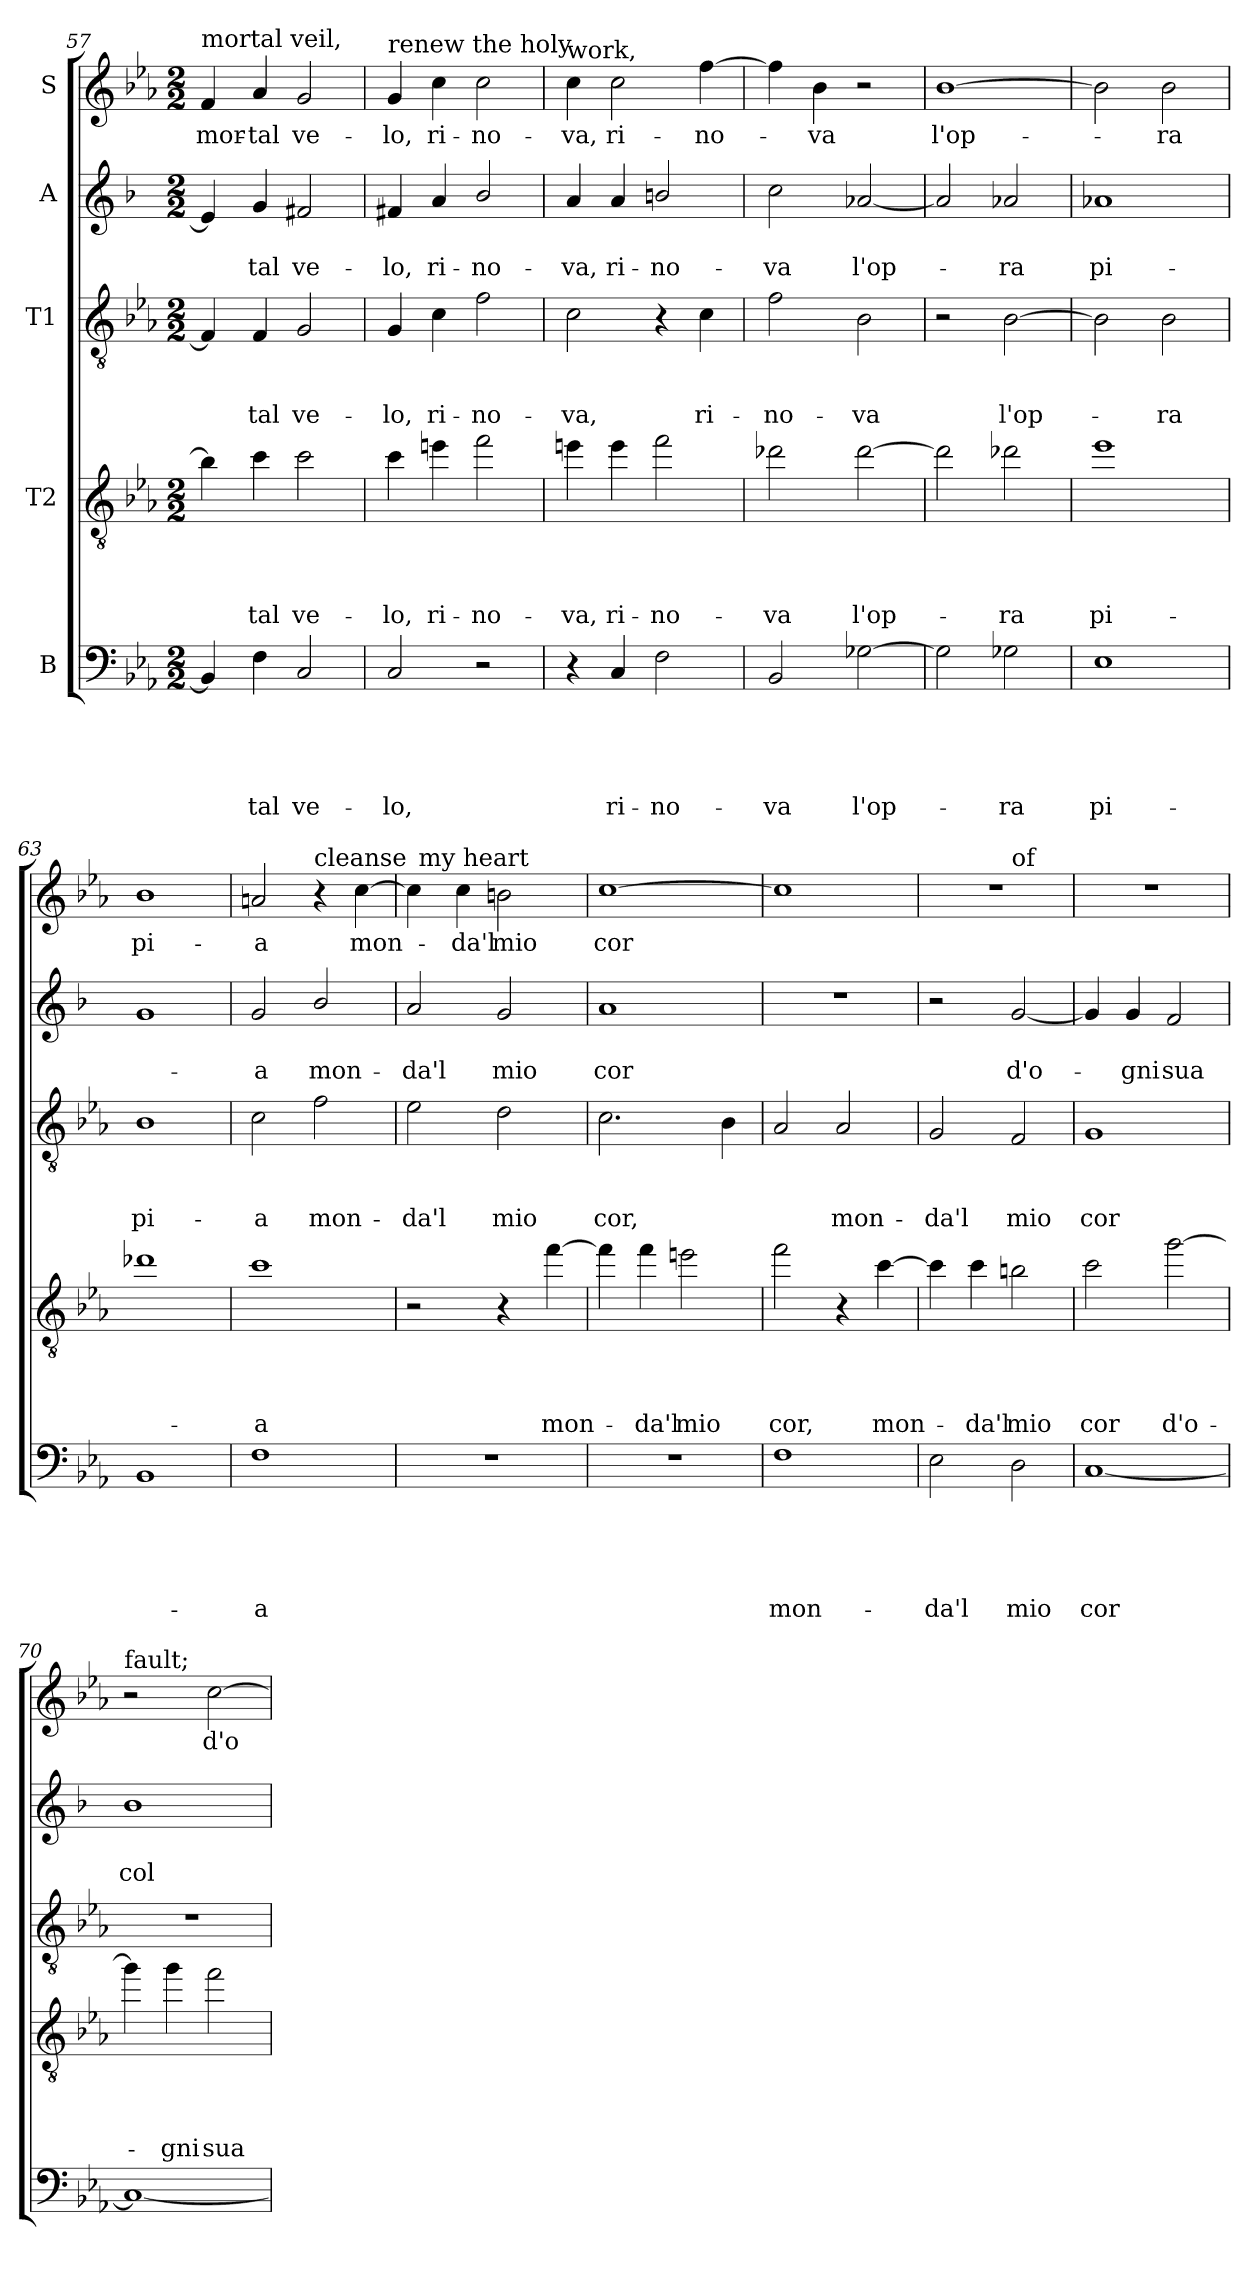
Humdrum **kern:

**kern	**text	**text	**text	**text	**text	**kern	**text	**text	**text	**text	**kern	**text	**text	**text	**kern	**text	**text	**kern	**text
*part5	*part5	*part5	*part5	*part5	*part5	*part4	*part4	*part4	*part4	*part4	*part3	*part3	*part3	*part3	*part2	*part2	*part2	*part1	*part1
*staff5	*staff5	*staff5	*staff5	*staff5	*staff5	*staff4	*staff4	*staff4	*staff4	*staff4	*staff3	*staff3	*staff3	*staff3	*staff2	*staff2	*staff2	*staff1	*staff1
*I"B	*	*	*	*	*	*I"T2	*	*	*	*	*I"T1	*	*	*	*I"A	*	*	*I"S	*
*clefF4	*	*	*	*	*	*clefGv2	*	*	*	*	*clefGv2	*	*	*	*clefG2	*	*	*clefG2	*
*	*	*	*	*	*	*ITrd8c14	*	*	*	*	*	*	*	*	*ITrd1c2	*	*	*	*
*k[b-e-a-]	*	*	*	*	*	*k[b-e-a-]	*	*	*	*	*k[b-e-a-]	*	*	*	*k[b-e-a-]	*	*	*k[b-e-a-]	*
*E-:	*	*	*	*	*	*E-:	*	*	*	*	*E-:	*	*	*	*E-:	*	*	*E-:	*
*M2/2	*	*	*	*	*	*M2/2	*	*	*	*	*M2/2	*	*	*	*M2/2	*	*	*M2/2	*
=57	=57	=57	=57	=57	=57	=57	=57	=57	=57	=57	=57	=57	=57	=57	=57	=57	=57	=57	=57
!	!	!	!	!	!	!	!	!	!	!	!	!	!	!	!	!	!	!LO:TX:a:t=mortal veil,	!
!	!	!	!	!	!	!	!	!	!	!	!	!	!	!	!	!	!	!	!LO:LY:b
4BB-/]	.	.	.	.	.	4B-\]	.	.	.	.	4F/]	.	.	.	4d-/]	.	.	4f/	mor-
!	!	!	!	!	!LO:LY:b	!	!	!	!	!LO:LY:b	!	!	!	!LO:LY:b	!	!	!LO:LY:b	!	!LO:LY:b
4F\	.	.	.	.	-tal	4c\	.	.	.	-tal	4F/	.	.	-tal	4f/	.	-tal	4a-/	-tal
!	!	!	!	!	!LO:LY:b	!	!	!	!	!LO:LY:b	!	!	!	!LO:LY:b	!	!	!LO:LY:b	!	!LO:LY:b
2C/	.	.	.	.	ve-	2c\	.	.	.	ve-	2G/	.	.	ve-	2en/	.	ve-	2g/	ve-
=58	=58	=58	=58	=58	=58	=58	=58	=58	=58	=58	=58	=58	=58	=58	=58	=58	=58	=58	=58
!	!	!	!	!	!	!	!	!	!	!	!	!	!	!	!	!	!	!LO:TX:a:t=renew the holy	!
!	!	!	!	!	!LO:LY:b	!	!	!	!	!LO:LY:b	!	!	!	!LO:LY:b	!	!	!LO:LY:b	!	!LO:LY:b
2C/	.	.	.	.	-lo,	4c\	.	.	.	-lo,	4G/	.	.	-lo,	4e/	.	-lo,	4g/	-lo,
!	!	!	!	!	!	!	!	!	!	!LO:LY:b	!	!	!	!LO:LY:b	!	!	!LO:LY:b	!	!LO:LY:b
.	.	.	.	.	.	4en\	.	.	.	ri-	4c\	.	.	ri-	4g/	.	ri-	4cc\	ri-
!	!	!	!	!	!	!	!	!	!	!LO:LY:b	!	!	!	!LO:LY:b	!	!	!LO:LY:b	!	!LO:LY:b
2r	.	.	.	.	.	2f\	.	.	.	-no-	2f\	.	.	-no-	2a-/	.	-no-	2cc\	-no-
!!LO:PB:g=z
=59	=59	=59	=59	=59	=59	=59	=59	=59	=59	=59	=59	=59	=59	=59	=59	=59	=59	=59	=59
!	!	!	!	!	!	!	!	!	!	!	!	!	!	!	!	!	!	!LO:TX:a:t=work,	!
!	!	!	!	!	!	!	!	!	!	!LO:LY:b	!	!	!	!LO:LY:b	!	!	!LO:LY:b	!	!LO:LY:b
4r	.	.	.	.	.	4en\	.	.	.	-va,	2c\	.	.	-va,	4g/	.	-va,	4cc\	-va,
!	!	!	!	!	!LO:LY:b	!	!	!	!	!LO:LY:b	!	!	!	!	!	!	!LO:LY:b	!	!LO:LY:b
4C/	.	.	.	.	ri-	4e\	.	.	.	ri-	.	.	.	.	4g/	.	ri-	2cc\	ri-
!	!	!	!	!	!LO:LY:b	!	!	!	!	!LO:LY:b	!	!	!	!	!	!	!LO:LY:b	!	!
2F\	.	.	.	.	-no-	2f\	.	.	.	-no-	4r	.	.	.	2an/	.	-no-	.	.
!	!	!	!	!	!	!	!	!	!	!	!	!	!	!LO:LY:b	!	!	!	!	!LO:LY:b
.	.	.	.	.	.	.	.	.	.	.	4c\	.	.	ri-	.	.	.	[4ff\	-no-
=60	=60	=60	=60	=60	=60	=60	=60	=60	=60	=60	=60	=60	=60	=60	=60	=60	=60	=60	=60
!	!	!	!	!	!LO:LY:b	!	!	!	!	!LO:LY:b	!	!	!	!LO:LY:b	!	!	!LO:LY:b	!	!
2BB-/	.	.	.	.	-va	2d-X\	.	.	.	-va	2f\	.	.	-no-	2b-\	.	-va	4ff\]	.
!	!	!	!	!	!	!	!	!	!	!	!	!	!	!	!	!	!	!	!LO:LY:b
.	.	.	.	.	.	.	.	.	.	.	.	.	.	.	.	.	.	4b-\	-va
!	!	!	!	!	!LO:LY:b	!	!	!	!	!LO:LY:b	!	!	!	!LO:LY:b	!	!	!LO:LY:b	!	!
[2G-X\	.	.	.	.	l'op-	[2d-\	.	.	.	l'op-	2B-\	.	.	-va	[2g-X/	.	l'op-	2r	.
=61	=61	=61	=61	=61	=61	=61	=61	=61	=61	=61	=61	=61	=61	=61	=61	=61	=61	=61	=61
!	!	!	!	!	!	!	!	!	!	!	!	!	!	!	!	!	!	!	!LO:LY:b
2G-\]	.	.	.	.	.	2d-\]	.	.	.	.	2r	.	.	.	2g-/]	.	.	[1b-	l'op-
!	!	!	!	!	!LO:LY:b	!	!	!	!	!LO:LY:b	!	!	!	!LO:LY:b	!	!	!LO:LY:b	!	!
2G-\	.	.	.	.	-ra	2d-\	.	.	.	-ra	[2B-\	.	.	l'op-	2g-/	.	-ra	.	.
=62	=62	=62	=62	=62	=62	=62	=62	=62	=62	=62	=62	=62	=62	=62	=62	=62	=62	=62	=62
!	!	!	!	!	!LO:LY:b	!	!	!	!	!LO:LY:b	!	!	!	!	!	!	!LO:LY:b	!	!
1E-	.	.	.	.	pi-	1e-	.	.	.	pi-	2B-\]	.	.	.	1g-	.	pi-	2b-\]	.
!	!	!	!	!	!	!	!	!	!	!	!	!	!	!LO:LY:b	!	!	!	!	!LO:LY:b
.	.	.	.	.	.	.	.	.	.	.	2B-\	.	.	-ra	.	.	.	2b-\	-ra
=63	=63	=63	=63	=63	=63	=63	=63	=63	=63	=63	=63	=63	=63	=63	=63	=63	=63	=63	=63
!	!	!	!	!	!	!	!	!	!	!	!	!	!	!LO:LY:b	!	!	!	!	!LO:LY:b
1BB-	.	.	.	.	.	1d-X	.	.	.	.	1B-	.	.	pi-	1f	.	.	1b-	pi-
=64	=64	=64	=64	=64	=64	=64	=64	=64	=64	=64	=64	=64	=64	=64	=64	=64	=64	=64	=64
!	!	!	!	!	!LO:LY:b	!	!	!	!	!LO:LY:b	!	!	!	!LO:LY:b	!	!	!LO:LY:b	!	!LO:LY:b
1F	.	.	.	.	-a	1c	.	.	.	-a	2c\	.	.	-a	2f/	.	-a	2an/	-a
!	!	!	!	!	!	!	!	!	!	!	!	!	!	!	!	!	!	!LO:TX:a:t=cleanse	!
!	!	!	!	!	!	!	!	!	!	!	!	!	!	!LO:LY:b	!	!	!LO:LY:b	!	!
.	.	.	.	.	.	.	.	.	.	.	2f\	.	.	mon-	2a-/	.	mon-	4r	.
!	!	!	!	!	!	!	!	!	!	!	!	!	!	!	!	!	!	!	!LO:LY:b
.	.	.	.	.	.	.	.	.	.	.	.	.	.	.	.	.	.	[4cc\	mon-
!!LO:LB:g=z
=65	=65	=65	=65	=65	=65	=65	=65	=65	=65	=65	=65	=65	=65	=65	=65	=65	=65	=65	=65
!	!	!	!	!	!	!	!	!	!	!	!	!	!	!LO:LY:b	!	!	!LO:LY:b	!	!
*	*	*	*	*	*	*	*	*	*	*	*	*	*	*	*	*	*	*^	*
1r	.	.	.	.	.	2r	.	.	.	.	2e-\	.	.	-da'l	2g/	.	-da'l	4cc\]	32ryy	.
!	!	!	!	!	!	!	!	!	!	!	!	!	!	!	!	!	!	!	!LO:TX:a:t=my heart	!
.	.	.	.	.	.	.	.	.	.	.	.	.	.	.	.	.	.	.	2ryy	.
!	!	!	!	!	!	!	!	!	!	!	!	!	!	!	!	!	!	!	!	!LO:LY:b
.	.	.	.	.	.	.	.	.	.	.	.	.	.	.	.	.	.	4cc\	.	-da'l
!	!	!	!	!	!	!	!	!	!	!	!	!	!	!LO:LY:b	!	!	!LO:LY:b	!	!	!LO:LY:b
.	.	.	.	.	.	4r	.	.	.	.	2d\	.	.	mio	2f/	.	mio	2bn\	.	mio
.	.	.	.	.	.	.	.	.	.	.	.	.	.	.	.	.	.	.	4...ryy	.
!	!	!	!	!	!	!	!	!	!	!LO:LY:b	!	!	!	!	!	!	!	!	!	!
.	.	.	.	.	.	[4f\	.	.	.	mon-	.	.	.	.	.	.	.	.	.	.
=66	=66	=66	=66	=66	=66	=66	=66	=66	=66	=66	=66	=66	=66	=66	=66	=66	=66	=66	=66	=66
!	!	!	!	!	!	!	!	!	!	!	!	!	!	!LO:LY:b	!	!	!LO:LY:b	!	!	!LO:LY:b
*	*	*	*	*	*	*	*	*	*	*	*	*	*	*	*	*	*	*v	*v	*
1r	.	.	.	.	.	4f\]	.	.	.	.	2.c\	.	.	cor,	1g	.	cor	[1cc	cor
!	!	!	!	!	!	!	!	!	!	!LO:LY:b	!	!	!	!	!	!	!	!	!
.	.	.	.	.	.	4f\	.	.	.	-da'l	.	.	.	.	.	.	.	.	.
!	!	!	!	!	!	!	!	!	!	!LO:LY:b	!	!	!	!	!	!	!	!	!
.	.	.	.	.	.	2en\	.	.	.	mio	.	.	.	.	.	.	.	.	.
.	.	.	.	.	.	.	.	.	.	.	4B-\	.	.	.	.	.	.	.	.
=67	=67	=67	=67	=67	=67	=67	=67	=67	=67	=67	=67	=67	=67	=67	=67	=67	=67	=67	=67
!	!	!	!	!	!LO:LY:b	!	!	!	!	!LO:LY:b	!	!	!	!	!	!	!	!	!
1F	.	.	.	.	mon-	2f\	.	.	.	cor,	2A-/	.	.	.	1r	.	.	1cc]	.
!	!	!	!	!	!	!	!	!	!	!	!	!	!	!LO:LY:b	!	!	!	!	!
.	.	.	.	.	.	4r	.	.	.	.	2A-/	.	.	mon-	.	.	.	.	.
!	!	!	!	!	!	!	!	!	!	!LO:LY:b	!	!	!	!	!	!	!	!	!
.	.	.	.	.	.	[4c\	.	.	.	mon-	.	.	.	.	.	.	.	.	.
=68	=68	=68	=68	=68	=68	=68	=68	=68	=68	=68	=68	=68	=68	=68	=68	=68	=68	=68	=68
!	!	!	!	!	!LO:LY:b	!	!	!	!	!	!	!	!	!LO:LY:b	!	!	!	!	!
*	*	*	*	*	*	*	*	*	*	*	*	*	*	*	*	*	*	*^	*
2E-\	.	.	.	.	-da'l	4c\]	.	.	.	.	2G/	.	.	-da'l	2r	.	.	1r	2ryy	.
!	!	!	!	!	!	!	!	!	!	!LO:LY:b	!	!	!	!	!	!	!	!	!	!
.	.	.	.	.	.	4c\	.	.	.	-da'l	.	.	.	.	.	.	.	.	.	.
!	!	!	!	!	!	!	!	!	!	!	!	!	!	!	!	!	!	!	!LO:TX:a:t=of	!
!	!	!	!	!	!LO:LY:b	!	!	!	!	!LO:LY:b	!	!	!	!LO:LY:b	!	!	!LO:LY:b	!	!	!
2D\	.	.	.	.	mio	2Bn\	.	.	.	mio	2F/	.	.	mio	[2f/	.	d'o-	.	2ryy	.
=69	=69	=69	=69	=69	=69	=69	=69	=69	=69	=69	=69	=69	=69	=69	=69	=69	=69	=69	=69	=69
!	!	!	!	!	!	!	!	!	!	!	!	!	!	!	!	!	!	!LO:TX:a:t=every wicked	!	!
!	!	!	!	!	!LO:LY:b	!	!	!	!	!LO:LY:b	!	!	!	!LO:LY:b	!	!	!	!	!	!
*	*	*	*	*	*	*	*	*	*	*	*	*	*	*	*	*	*	*v	*v	*
[1C	.	.	.	.	cor	2c\	.	.	.	cor	1G	.	.	cor	4f/]	.	.	1r	.
!	!	!	!	!	!	!	!	!	!	!	!	!	!	!	!	!	!LO:LY:b	!	!
.	.	.	.	.	.	.	.	.	.	.	.	.	.	.	4f/	.	-gni	.	.
!	!	!	!	!	!	!	!	!	!	!LO:LY:b	!	!	!	!	!	!	!LO:LY:b	!	!
.	.	.	.	.	.	[2g\	.	.	.	d'o-	.	.	.	.	2e-/	.	sua	.	.
=70	=70	=70	=70	=70	=70	=70	=70	=70	=70	=70	=70	=70	=70	=70	=70	=70	=70	=70	=70
!	!	!	!	!	!	!	!	!	!	!	!	!	!	!	!	!	!	!LO:TX:a:t=fault;	!
!	!	!	!	!	!	!	!	!	!	!	!	!	!	!	!	!	!LO:LY:b	!	!
1C_	.	.	.	.	.	4g\]	.	.	.	.	1r	.	.	.	1a-	.	col-	2r	.
!	!	!	!	!	!	!	!	!	!	!LO:LY:b	!	!	!	!	!	!	!	!	!
.	.	.	.	.	.	4g\	.	.	.	-gni	.	.	.	.	.	.	.	.	.
!	!	!	!	!	!	!	!	!	!	!LO:LY:b	!	!	!	!	!	!	!	!	!LO:LY:b
.	.	.	.	.	.	2f\	.	.	.	sua	.	.	.	.	.	.	.	[2cc\	d'o-
=	=	=	=	=	=	=	=	=	=	=	=	=	=	=	=	=	=	=	=
*-	*-	*-	*-	*-	*-	*-	*-	*-	*-	*-	*-	*-	*-	*-	*-	*-	*-	*-	*-
